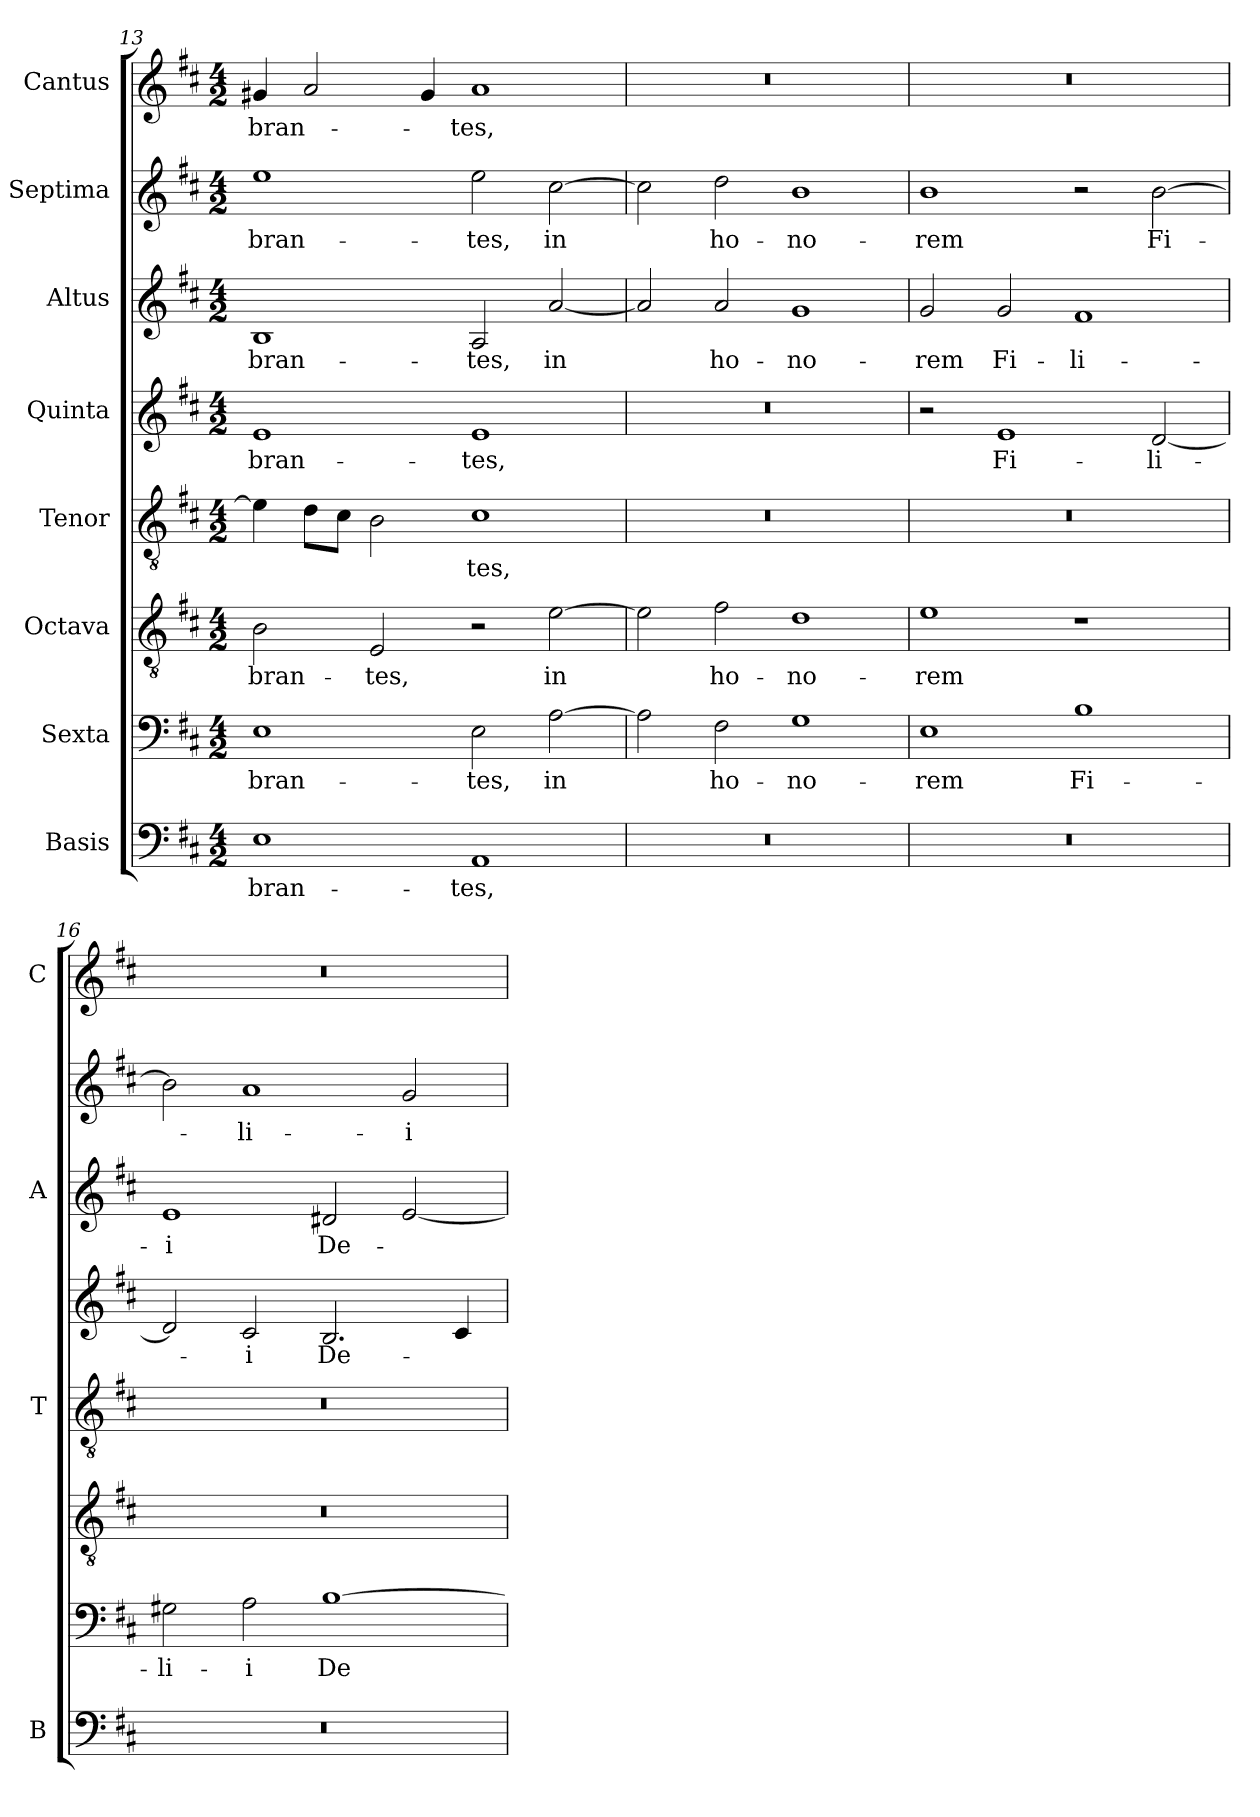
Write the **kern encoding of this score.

**kern	**text	**kern	**text	**kern	**text	**kern	**text	**kern	**text	**kern	**text	**kern	**text	**kern	**text
*part8	*part8	*part7	*part7	*part6	*part6	*part5	*part5	*part4	*part4	*part3	*part3	*part2	*part2	*part1	*part1
*staff8	*staff8	*staff7	*staff7	*staff6	*staff6	*staff5	*staff5	*staff4	*staff4	*staff3	*staff3	*staff2	*staff2	*staff1	*staff1
*I"Basis	*	*I"Sexta	*	*I"Octava	*	*I"Tenor	*	*I"Quinta	*	*I"Altus	*	*I"Septima	*	*I"Cantus	*
*I'B	*	*	*	*	*	*I'T	*	*	*	*I'A	*	*	*	*I'C	*
*clefF4	*	*clefF4	*	*clefGv2	*	*clefGv2	*	*clefG2	*	*clefG2	*	*clefG2	*	*clefG2	*
*k[f#c#]	*	*k[f#c#]	*	*k[f#c#]	*	*k[f#c#]	*	*k[f#c#]	*	*k[f#c#]	*	*k[f#c#]	*	*k[f#c#]	*
*D:	*	*D:	*	*D:	*	*D:	*	*D:	*	*D:	*	*D:	*	*D:	*
*M4/2	*	*M4/2	*	*M4/2	*	*M4/2	*	*M4/2	*	*M4/2	*	*M4/2	*	*M4/2	*
=13	=13	=13	=13	=13	=13	=13	=13	=13	=13	=13	=13	=13	=13	=13	=13
!	!LO:LY:b	!	!LO:LY:b	!	!LO:LY:b	!	!	!	!LO:LY:b	!	!LO:LY:b	!	!LO:LY:b	!	!LO:LY:b
1E	-bran-	1E	-bran-	2B\	-bran-	4e\]	.	1e	-bran-	1B	-bran-	1ee	-bran-	4g#X/	-bran-
.	.	.	.	.	.	8d\L	.	.	.	.	.	.	.	2a/	.
.	.	.	.	.	.	8c#\J	.	.	.	.	.	.	.	.	.
!	!	!	!	!	!LO:LY:b	!	!	!	!	!	!	!	!	!	!
.	.	.	.	2E/	-tes,	2B\	.	.	.	.	.	.	.	.	.
.	.	.	.	.	.	.	.	.	.	.	.	.	.	4g#/	.
!	!LO:LY:b	!	!LO:LY:b	!	!	!	!LO:LY:b	!	!LO:LY:b	!	!LO:LY:b	!	!LO:LY:b	!	!LO:LY:b
1AA	-tes,	2E\	-tes,	2r	.	1c#	-tes,	1e	-tes,	2A/	-tes,	2ee\	-tes,	1a	-tes,
!	!	!	!LO:LY:b	!	!LO:LY:b	!	!	!	!	!	!LO:LY:b	!	!LO:LY:b	!	!
.	.	[2A\	in	[2e\	in	.	.	.	.	[2a/	in	[2cc#\	in	.	.
!!LO:PB:g=z
=14	=14	=14	=14	=14	=14	=14	=14	=14	=14	=14	=14	=14	=14	=14	=14
0r	.	2A\]	.	2e\]	.	0r	.	0r	.	2a/]	.	2cc#\]	.	0r	.
!	!	!	!LO:LY:b	!	!LO:LY:b	!	!	!	!	!	!LO:LY:b	!	!LO:LY:b	!	!
.	.	2F#\	ho-	2f#\	ho-	.	.	.	.	2a/	ho-	2dd\	ho-	.	.
!	!	!	!LO:LY:b	!	!LO:LY:b	!	!	!	!	!	!LO:LY:b	!	!LO:LY:b	!	!
.	.	1G	-no-	1d	-no-	.	.	.	.	1g	-no-	1b	-no-	.	.
=15	=15	=15	=15	=15	=15	=15	=15	=15	=15	=15	=15	=15	=15	=15	=15
!	!	!	!LO:LY:b	!	!LO:LY:b	!	!	!	!	!	!LO:LY:b	!	!LO:LY:b	!	!
0r	.	1E	-rem	1e	-rem	0r	.	2r	.	2g/	-rem	1b	-rem	0r	.
!	!	!	!	!	!	!	!	!	!LO:LY:b	!	!LO:LY:b	!	!	!	!
.	.	.	.	.	.	.	.	1e	Fi-	2g/	Fi-	.	.	.	.
!	!	!	!LO:LY:b	!	!	!	!	!	!	!	!LO:LY:b	!	!	!	!
.	.	1B	Fi-	1r	.	.	.	.	.	1f#	-li-	2r	.	.	.
!	!	!	!	!	!	!	!	!	!LO:LY:b	!	!	!	!LO:LY:b	!	!
.	.	.	.	.	.	.	.	[2d/	-li-	.	.	[2b\	Fi-	.	.
=16	=16	=16	=16	=16	=16	=16	=16	=16	=16	=16	=16	=16	=16	=16	=16
!	!	!	!LO:LY:b	!	!	!	!	!	!	!	!LO:LY:b	!	!	!	!
0r	.	2G#X\	-li-	0r	.	0r	.	2d/]	.	1e	-i	2b\]	.	0r	.
!	!	!	!LO:LY:b	!	!	!	!	!	!LO:LY:b	!	!	!	!LO:LY:b	!	!
.	.	2A\	-i	.	.	.	.	2c#/	-i	.	.	1a	-li-	.	.
!	!	!	!LO:LY:b	!	!	!	!	!	!LO:LY:b	!	!LO:LY:b	!	!	!	!
.	.	[1B	De-	.	.	.	.	2.B/	De-	2d#X/	De-	.	.	.	.
!	!	!	!	!	!	!	!	!	!	!	!	!	!LO:LY:b	!	!
.	.	.	.	.	.	.	.	.	.	[2e/	.	2g/	-i	.	.
.	.	.	.	.	.	.	.	4c#/	.	.	.	.	.	.	.
=	=	=	=	=	=	=	=	=	=	=	=	=	=	=	=
*-	*-	*-	*-	*-	*-	*-	*-	*-	*-	*-	*-	*-	*-	*-	*-
